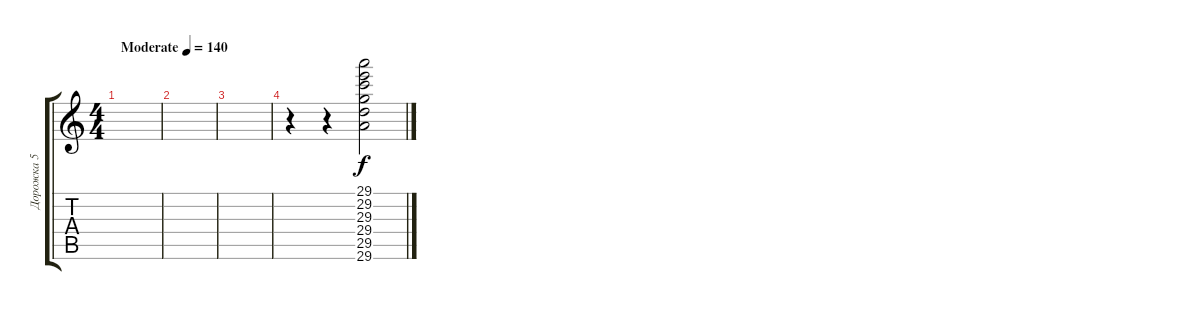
\track ("Дорожка 5" "Дорожка 5") {instrument seashore}
\staff {score tabs}
\tuning (E4 B3 G3 D3 A2 E2) {hide}
\ts (4 4)
\tempo (140 "Moderate")
\clef g2
\ks c
|
|
|
r.4 r.4 (29.1 29.2 29.3 29.4 29.5 29.6).2
